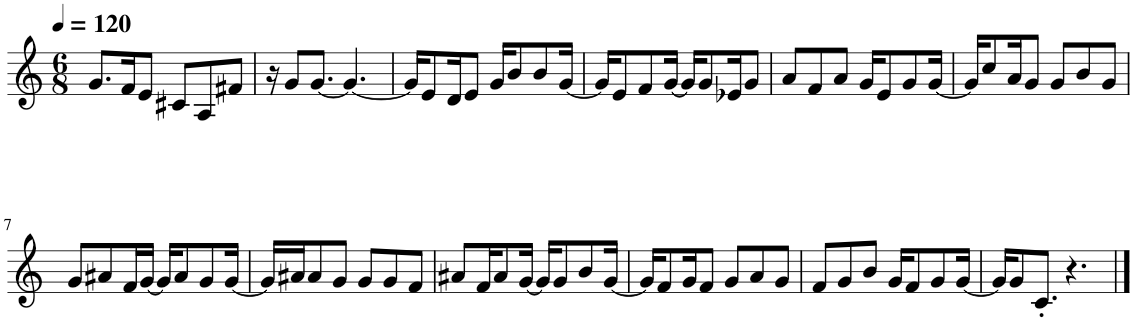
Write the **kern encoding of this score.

**kern
*part1
*staff1
*I"Piano
*I'Pno.
*clefG2
*k[]
*M6/8
*MM120
=1
8.g/L
16f/K
8e/J
8c#X/L
8A/
8f#X/J
=2
16r
8g/L
[8.g/J
4.g/_
=3
16g/KL]
8e/
16d/K
8e/J
16g/KL
8b/
8b/
[16g/Jk
=4
16g/KL]
8e/
8f/
[16g/Jk
16g/KL]
8g/
16e-X/K
8g/J
=5
8a/L
8f/
8a/J
16g/KL
8e/
8g/
[16g/Jk
=6
16g/KL]
8cc/
16a/K
8g/J
8g/L
8b/
8g/J
!!LO:LB:g=z
=7
8g/L
8a#X/
16f/L
[16g/JJ
16g/KL]
8a#/
8g/
[16g/Jk
=8
16g/LL]
16a#X/J
8a#/
8g/J
8g/L
8g/
8f/J
=9
8a#X/L
16f/K
8a#/
[16g/Jk
16g/KL]
8g/
8b/
[16g/Jk
=10
16g/KL]
8f/
16g/K
8f/J
8g/L
8a/
8g/J
=11
8f/L
8g/
8b/J
16g/KL
8f/
8g/
[16g/Jk
=12
16g/KL]
8g/
8.c'/J
4.r
==
*-
